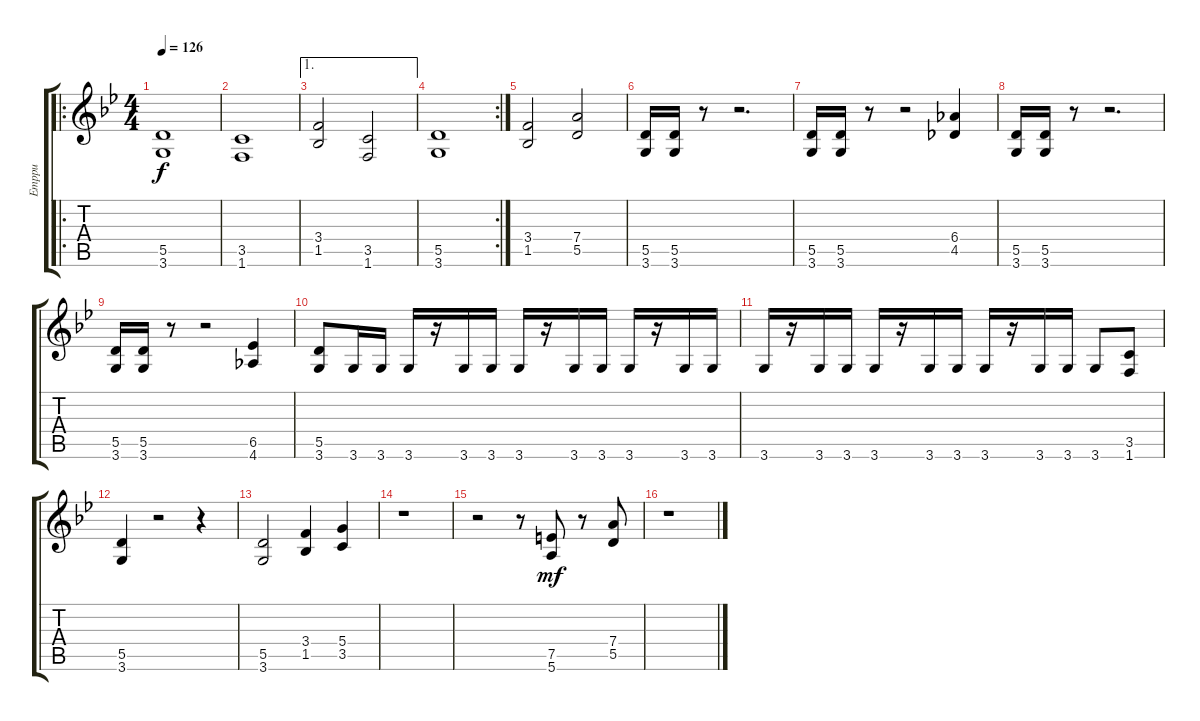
\track ("Emppu" "Emppu") {instrument distortionguitar}
\staff {score tabs}
\tuning (E4 B3 G3 D3 A2 E2) {hide}
\ro
\ts (4 4)
\tempo 126
\clef g2
\ks gminor
(5.5 3.6).1{dy f} |
(3.5 1.6).1 |
\ae 1
(3.4 1.5).2 (3.5 1.6).2 |
\rc 2
(5.5 3.6).1 |
(3.4 1.5).2 (7.4 5.5).2 |
(5.5 3.6).16 (5.5 3.6).16 r.8 r.2{d} |
(5.5 3.6).16 (5.5 3.6).16 r.8 r.2 (6.4 4.5).4 |
(5.5 3.6).16 (5.5 3.6).16 r.8 r.2{d} |
(5.5 3.6).16 (5.5 3.6).16 r.8 r.2 (6.5 4.6).4 |
(5.5 3.6).8 3.6.16 3.6.16 3.6.16 r.16 3.6.16 3.6.16 3.6.16 r.16 3.6.16 3.6.16 3.6.16 r.16 3.6.16 3.6.16 |
3.6.16 r.16 3.6.16 3.6.16 3.6.16 r.16 3.6.16 3.6.16 3.6.16 r.16 3.6.16 3.6.16 3.6.8 (3.5 1.6).8 |
(5.5 3.6).4 r.2 r.4 |
(5.5 3.6).2 (3.4 1.5).4 (5.4 3.5).4 |
r.1 |
r.2 r.8 (7.5 5.6).8{dy mf} r.8 (7.4 5.5).8 |
r.1
